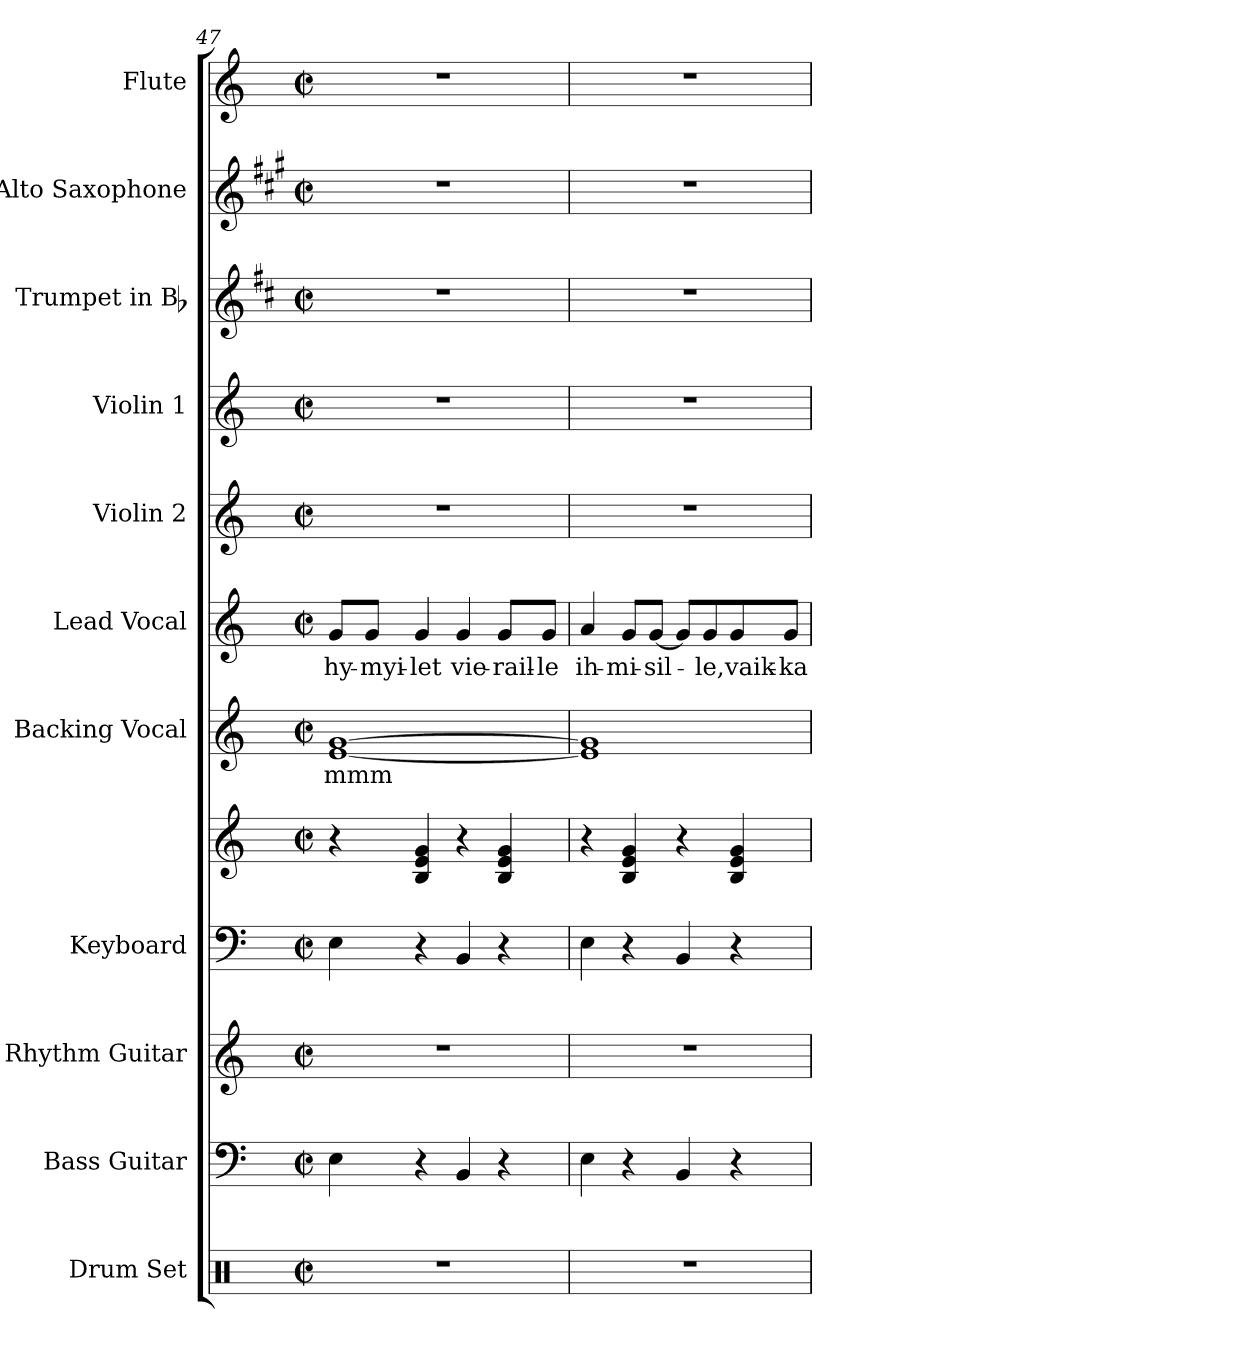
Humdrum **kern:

**kern	**kern	**kern	**kern	**kern	**kern	**text	**kern	**text	**kern	**kern	**kern	**kern	**kern
*part11	*part10	*part9	*part8	*part8	*part7	*part7	*part6	*part6	*part5	*part4	*part3	*part2	*part1
*staff12	*staff11	*staff10	*staff9	*staff8	*staff7	*staff7	*staff6	*staff6	*staff5	*staff4	*staff3	*staff2	*staff1
*I"Drum Set	*I"Bass Guitar	*I"Rhythm Guitar	*I"Keyboard	*	*I"Backing Vocal	*	*I"Lead Vocal	*	*I"Violin 2	*I"Violin 1	*I"Trumpet in Bb	*I"Alto Saxophone	*I"Flute
*I'Dr.	*I'Bass	*I'Rhy.	*I'Kbd.	*	*	*	*	*	*I'Vln. 2	*I'Vln. 1	*I'Tpt.	*I'Alto Sax.	*I'Fl.
*clefX	*clefF4	*clefG2	*clefF4	*clefG2	*clefG2	*	*clefG2	*	*clefG2	*clefG2	*clefG2	*clefG2	*clefG2
*	*ITrd7c12	*ITrd7c12	*	*	*	*	*	*	*	*	*ITrd1c2	*ITrd5c9	*
*k[]	*k[]	*k[]	*k[]	*k[]	*k[]	*	*k[]	*	*k[]	*k[]	*k[]	*k[]	*k[]
*C:	*C:	*C:	*C:	*C:	*C:	*	*C:	*	*C:	*C:	*C:	*C:	*C:
*M2/2	*M2/2	*M2/2	*M2/2	*M2/2	*M2/2	*	*M2/2	*	*M2/2	*M2/2	*M2/2	*M2/2	*M2/2
*met(c|)	*met(c|)	*met(c|)	*met(c|)	*met(c|)	*met(c|)	*	*met(c|)	*	*met(c|)	*met(c|)	*met(c|)	*met(c|)	*met(c|)
=47	=47	=47	=47	=47	=47	=47	=47	=47	=47	=47	=47	=47	=47
!	!	!	!	!	!	!LO:LY:b:color=#000000	!	!	!	!	!	!	!
!	!	!	!	!	!	!	!	!LO:LY:b:color=#000000	!	!	!	!	!
1r	4EEi\	1r	4Ei\	4r	[<1ei [>1gi	mmm	8gi/L	hy-	1r	1r	1r	1r	1r
!	!	!	!	!	!	!	!	!LO:LY:b:color=#000000	!	!	!	!	!
.	.	.	.	.	.	.	8gi/J	-myi-	.	.	.	.	.
!	!	!	!	!	!	!	!	!LO:LY:b:color=#000000	!	!	!	!	!
.	4r	.	4r	4Bi/ 4ei 4gi	.	.	4gi/	-let	.	.	.	.	.
!	!	!	!	!	!	!	!	!LO:LY:b:color=#000000	!	!	!	!	!
.	4BBBi/	.	4BBi/	4r	.	.	4gi/	vie-	.	.	.	.	.
!	!	!	!	!	!	!	!	!LO:LY:b:color=#000000	!	!	!	!	!
.	4r	.	4r	4Bi/ 4ei 4gi	.	.	8gi/L	-rail-	.	.	.	.	.
!	!	!	!	!	!	!	!	!LO:LY:b:color=#000000	!	!	!	!	!
.	.	.	.	.	.	.	8gi/J	-le	.	.	.	.	.
=48	=48	=48	=48	=48	=48	=48	=48	=48	=48	=48	=48	=48	=48
!	!	!	!	!	!	!	!	!LO:LY:b:color=#000000	!	!	!	!	!
1r	4EEi\	1r	4Ei\	4r	1ei] 1gi]	.	4ai/	ih-	1r	1r	1r	1r	1r
!	!	!	!	!	!	!	!	!LO:LY:b:color=#000000	!	!	!	!	!
.	4r	.	4r	4Bi/ 4ei 4gi	.	.	8gi/L	-mi-	.	.	.	.	.
!	!	!	!	!	!	!	!	!LO:LY:b:color=#000000	!	!	!	!	!
.	.	.	.	.	.	.	[<8gi/J	-sil-	.	.	.	.	.
.	4BBBi/	.	4BBi/	4r	.	.	8gi/L]	.	.	.	.	.	.
!	!	!	!	!	!	!	!	!LO:LY:b:color=#000000	!	!	!	!	!
.	.	.	.	.	.	.	8gi/	-le,	.	.	.	.	.
!	!	!	!	!	!	!	!	!LO:LY:b:color=#000000	!	!	!	!	!
.	4r	.	4r	4Bi/ 4ei 4gi	.	.	8gi/	vaik-	.	.	.	.	.
!	!	!	!	!	!	!	!	!LO:LY:b:color=#000000	!	!	!	!	!
.	.	.	.	.	.	.	8gi/J	-ka	.	.	.	.	.
=	=	=	=	=	=	=	=	=	=	=	=	=	=
*-	*-	*-	*-	*-	*-	*-	*-	*-	*-	*-	*-	*-	*-
